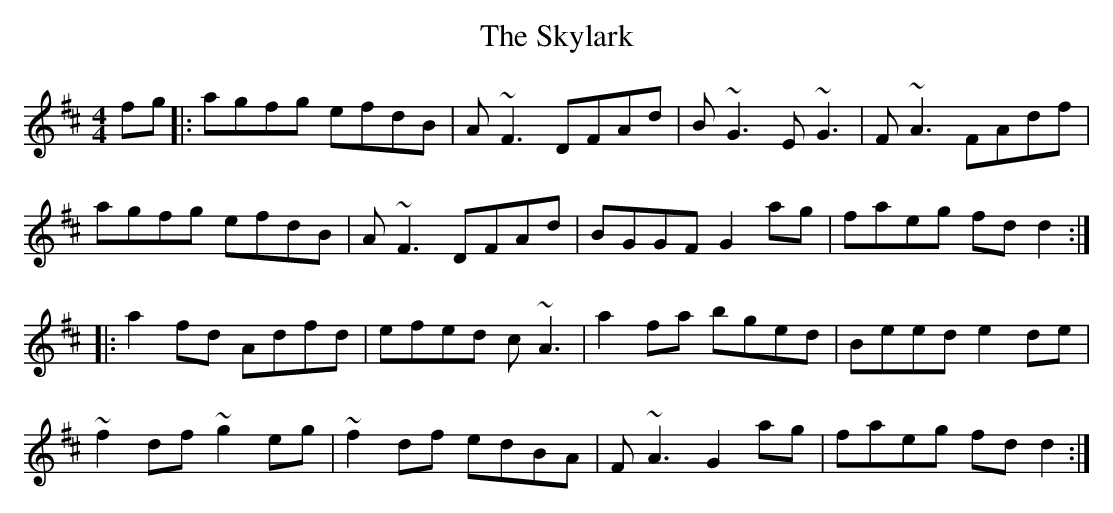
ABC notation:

X:1
T: The Skylark
M: 4/4
L: 1/8
K: Dmaj
fg|:agfg efdB|A~F3 DFAd|B~G3 E~G3|F~A3 FAdf|
agfg efdB|A~F3 DFAd|BGGF G2ag|faeg fdd2:|
|:a2fd Adfd|efed c~A3|a2fa bged|Beed e2de|
~f2df ~g2eg|~f2df edBA|F~A3 G2ag|faeg fdd2:|
